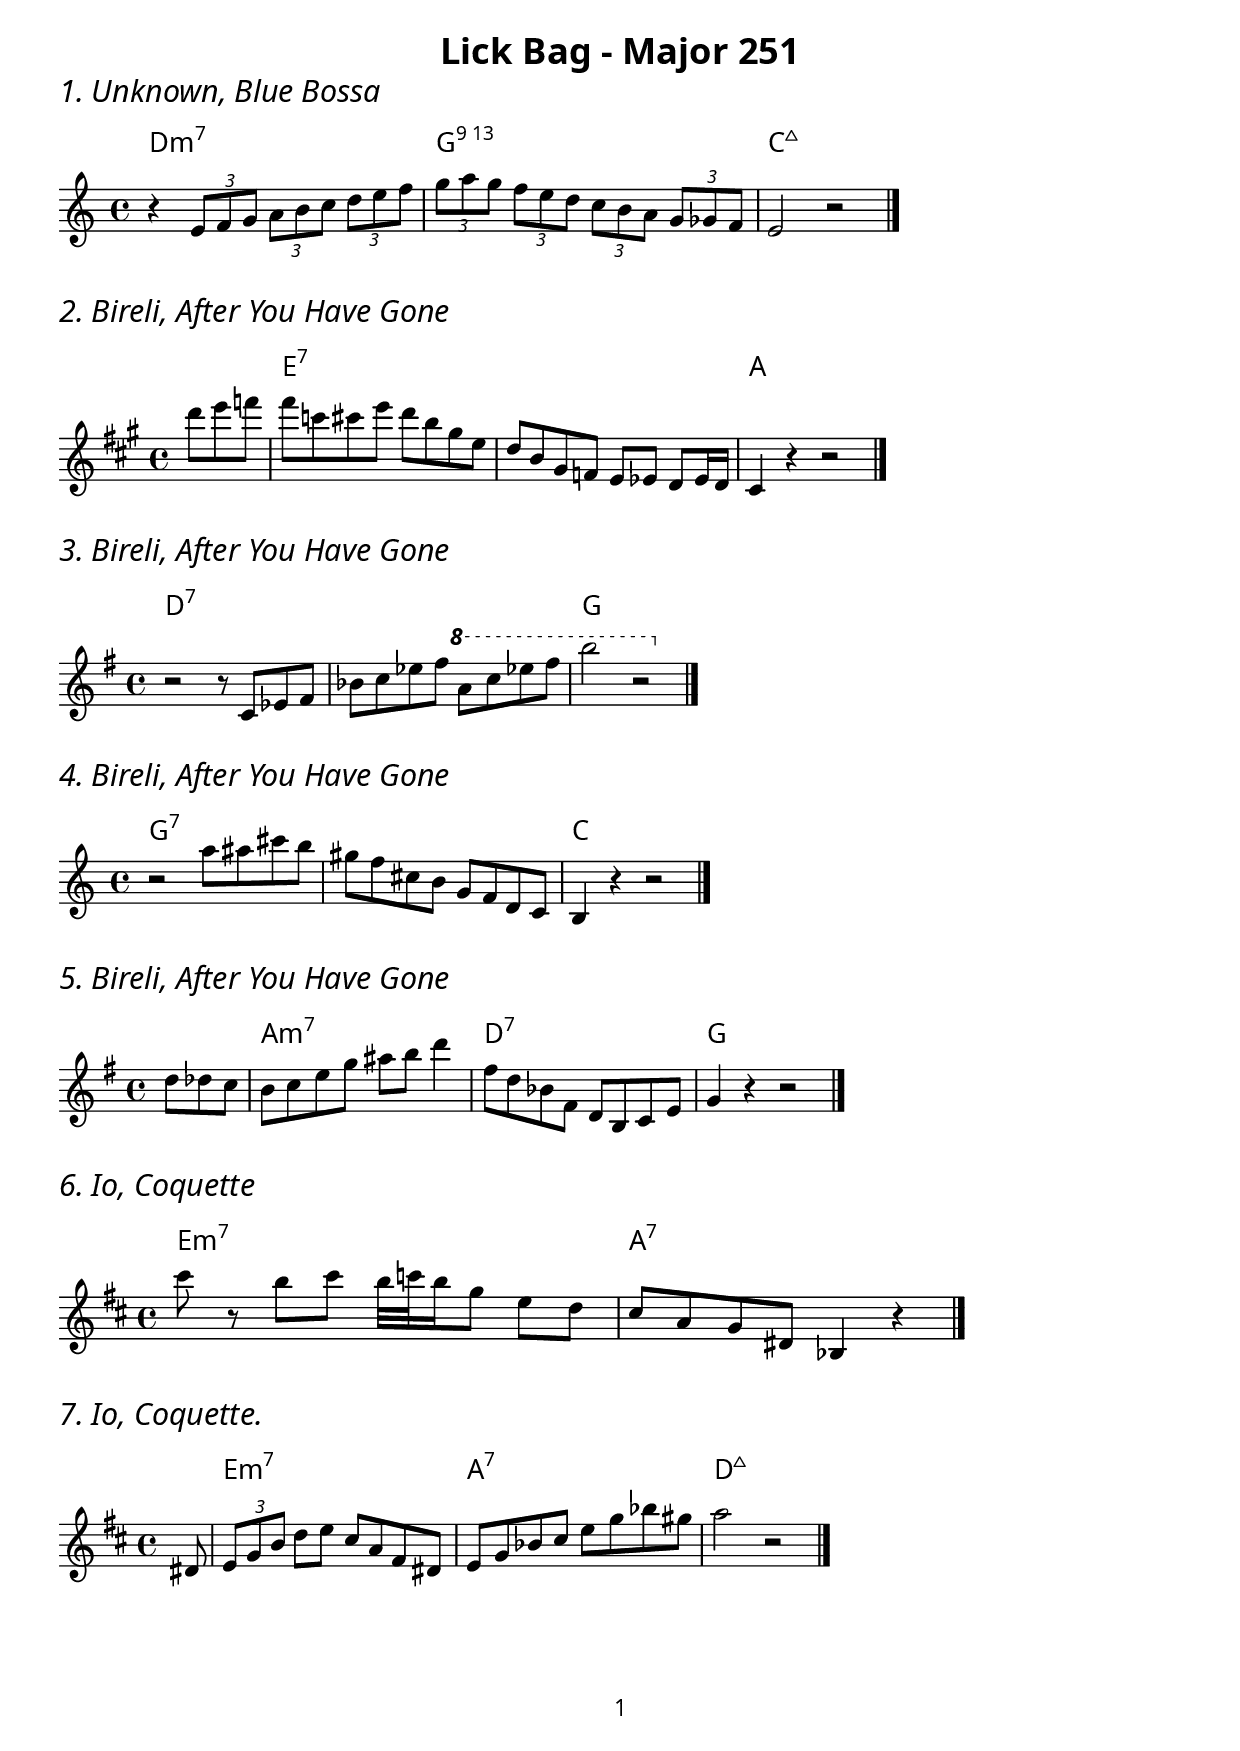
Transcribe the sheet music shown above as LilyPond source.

% {{{ PARAMETRI
  myTitle = "Lick Bag - Major 251"
  myTempo =  #(ly:make-moment 190 4)
% }}}

% INTESTAZIONE {{{
\version "2.18.2"

\header {
  title = \myTitle
}

\paper{  
  print-first-page-number = ##t
  oddHeaderMarkup = \markup \null
  evenHeaderMarkup = \markup \null
  oddFooterMarkup = \markup {
    \fill-line {
      \on-the-fly \print-page-number-check-first
      \fromproperty #'page:page-number-string
    }
  }
  evenFooterMarkup = \oddFooterMarkup
  myStaffSize = #20
  fonts = #(make-pango-font-tree
  "FontAwesome"
  "FontAwesome"
  "FontAwesome"
  (/ myStaffSize 20))  
  
  scoreTitleMarkup = \markup { 
    \column {
      \fill-line {
        \fontsize #2.5 \italic \fromproperty #'header:piece
        \fromproperty #'header:opus
      }
    }
  }
  
    markup-system-spacing =
    #'((basic-distance . 2)
       (padding . 2))
    
    score-markup-spacing =
    #'((basic-distance . 0)
       (padding . 4))
}

global = {
  \numericTimeSignature
  \set Score.markFormatter = #format-mark-box-alphabet
}
\layout { 
  \override Score.RehearsalMark.self-alignment-X = #LEFT
  \set chordChanges = ##t
  indent = #0
  \override VerticalAxisGroup.nonstaff-relatedstaff-spacing.padding = #2

}
%}}}

% {{{ LICK A
  temaA = {
    \time 4/4
    \key c \major
    r4 \tuplet 3/2 {e8 f g} \tuplet 3/2 {a b c} \tuplet 3/2 {d e f} | 
    \tuplet 3/2 {g a g} \tuplet 3/2 {f e d} \tuplet 3/2 {c b a} \tuplet 3/2 {g ges f} | e2 r2 |
  }
  

  accordiA = \new ChordNames{ 
    \chordmode{
      d1:m7 | g1:13 | c1:maj7 | \bar "|."
    }
  }

  lickA = \score {
    \header{ piece="1. Unknown, Blue Bossa"}
    << 
        \relative c' {\temaA}
        \accordiA
    >>    
  }
% }}}

% {{{ LICK B
  temaB = {
    \time 4/4
    \key a \major
    \partial 4. d8 e f |
    fis c cis e d b gis e | d b gis f e es d ees16 d | cis4 r4 r2 |
  }
  

  accordiB = \new ChordNames{ 
    \chordmode{
      \partial 4. s4. |
      e1:7 | e1:7 | a1 | \bar "|."
    }
  }

  lickB = \score {
    \header{ piece="2. Bireli, After You Have Gone"}
    << 
        \relative c''' {\temaB}
        \accordiB
    >>    
  }
% }}}

% {{{ LICK C
  temaC = {
    \time 4/4
    \key g \major
    r2 r8 c,8 ees fis | bes c ees fis \ottava #1 a c ees fis | b2 r2 |
  }
  

  accordiC = \new ChordNames{ 
    \chordmode{
      d1:7 | d1:7 | g1 | \bar "|."
    }
  }

  lickC = \score {
    \header{ piece="3. Bireli, After You Have Gone"}
    << 
        \relative c'' {\temaC}
        \accordiC
    >>    
  }
% }}}

% {{{ LICK D
  temaD = {
    \time 4/4
    \key c \major
    r2 a'8 ais cis b | gis f cis b g f d c | b4 r4 r2 |
  }
  

  accordiD = \new ChordNames{ 
    \chordmode{
      g1:7 | g1:7 | c1 | \bar "|."
    }
  }

  lickD = \score {
    \header{ piece="4. Bireli, After You Have Gone"}
    << 
        \relative c'' {\temaD}
        \accordiD
    >>    
  }
% }}}

% {{{ LICK E
  temaE = {
    \time 4/4
    \key g \major
    \partial 4. d8 des c |
    b c e g ais b d4 | fis,8 d bes fis d b c e | g4 r4 r2 | 
  }
  

  accordiE = \new ChordNames{ 
    \chordmode{
      \partial 4. s4. |
      a1:m7 | d1:7 | g1 | \bar "|."
    }
  }

  lickE = \score {
    \header{ piece="5. Bireli, After You Have Gone"}
    << 
        \relative c'' {\temaE}
        \accordiE
    >>    
  }
% }}}

% {{{ LICK F
  temaF = {
    \time 4/4
    \key d \major
    cis8 r b cis b32 c b16 g8 e d | cis a g dis bes4 r |
  }

  accordiF = \new ChordNames{ \chordmode{
    e1:m7 | a1:7 |
    \bar "|."
  }}

  lickF = \score {
    \header{ piece="6. Io, Coquette"}
    << 
        \relative c''' {\temaF}
        \accordiF
    >>    
  }
% }}}

% {{{ LICK G
  temaG = {
    \time 4/4
    \key d \major
    \partial 8 dis8 |
    \tuplet 3/2 {e g b} d8 e cis a fis dis | e g bes cis e g bes gis | a2 r2 |
  }

  accordiG = \new ChordNames{ \chordmode{
    \partial 8 s8 |
    e1:m7 | a1:7 | d1:maj7 |
    \bar "|."
  }}

  lickG = \score {
    \header{ piece="7. Io, Coquette."}
    << 
        \relative c' {\temaG}
        \accordiG
    >>    
  }
% }}}

% {{{ BOOKS
  \book{
    \bookOutputSuffix "C"    
    \lickA
    \lickB
    \lickC
    \lickD
    \lickE
    \lickF
    \lickG
  }
% }}}
